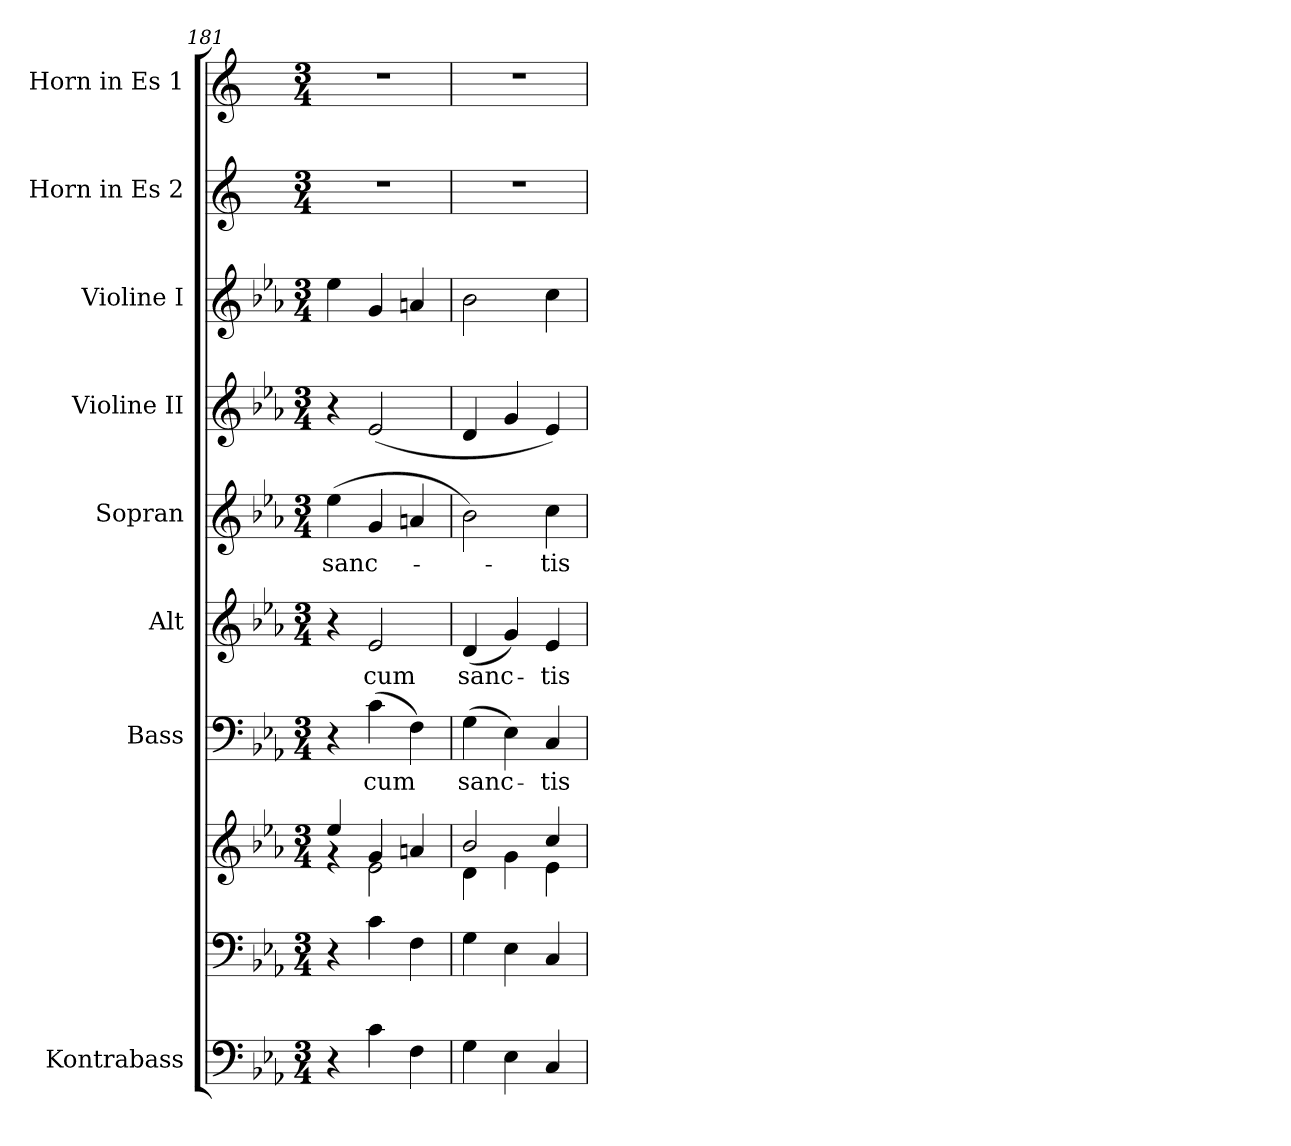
**kern	**kern	**kern	**kern	**text	**kern	**text	**kern	**text	**kern	**kern	**kern	**kern
*part9	*part8	*part8	*part7	*part7	*part6	*part6	*part5	*part5	*part4	*part3	*part2	*part1
*staff10	*staff9	*staff8	*staff7	*staff7	*staff6	*staff6	*staff5	*staff5	*staff4	*staff3	*staff2	*staff1
*I"Kontrabass	*	*	*I"Bass	*	*I"Alt	*	*I"Sopran	*	*I"Violine II	*I"Violine I	*I"Horn in Es 2	*I"Horn in Es 1
*I'Kb.	*	*	*I'B.	*	*I'A.	*	*I'S.	*	*I'Vl. II	*I'Vl. I	*	*
*clefF4	*clefF4	*clefG2	*clefF4	*	*clefG2	*	*clefG2	*	*clefG2	*clefG2	*clefG2	*clefG2
*ITrd7c12	*	*	*	*	*	*	*	*	*	*	*ITrd5c9	*ITrd5c9
*k[b-e-a-]	*k[b-e-a-]	*k[b-e-a-]	*k[b-e-a-]	*	*k[b-e-a-]	*	*k[b-e-a-]	*	*k[b-e-a-]	*k[b-e-a-]	*k[b-e-a-]	*k[b-e-a-]
*E-:	*E-:	*E-:	*E-:	*	*E-:	*	*E-:	*	*E-:	*E-:	*E-:	*E-:
*M3/4	*M3/4	*M3/4	*M3/4	*	*M3/4	*	*M3/4	*	*M3/4	*M3/4	*M3/4	*M3/4
=181	=181	=181	=181	=181	=181	=181	=181	=181	=181	=181	=181	=181
*	*	*^	*	*	*	*	*	*	*	*	*	*
!	!	!	!	!	!	!	!	!	!LO:LY:b	!	!	!	!
4r	4r	4ee-/	4rg	4r	.	4r	.	(>4ee-\	sanc-	4r	4ee-\	2.r	2.r
!	!	!	!	!	!LO:LY:b	!	!LO:LY:b	!	!	!	!	!	!
4C\	4c\	4g/	2e-\	(>4c\	cum	2e-/	cum	4g/	.	(<2e-/	4g/	.	.
4FF\	4F\	4an/	.	4F\)	.	.	.	4an/	.	.	4an/	.	.
=182	=182	=182	=182	=182	=182	=182	=182	=182	=182	=182	=182	=182	=182
!	!	!	!	!	!LO:LY:b	!	!LO:LY:b	!	!	!	!	!	!
4GG\	4G\	2b-/	4d\	(>4G\	sanc-	(<4d/	sanc-	2b-\)	.	4d/	2b-\	2.r	2.r
4EE-\	4E-\	.	4g\	4E-\)	.	4g/)	.	.	.	4g/	.	.	.
!	!	!	!	!	!LO:LY:b	!	!LO:LY:b	!	!LO:LY:b	!	!	!	!
4CC/	4C/	4cc/	4e-\	4C/	-tis	4e-/	-tis	4cc\	-tis	4e-/)	4cc\	.	.
*	*	*v	*v	*	*	*	*	*	*	*	*	*	*
=	=	=	=	=	=	=	=	=	=	=	=	=
*-	*-	*-	*-	*-	*-	*-	*-	*-	*-	*-	*-	*-
